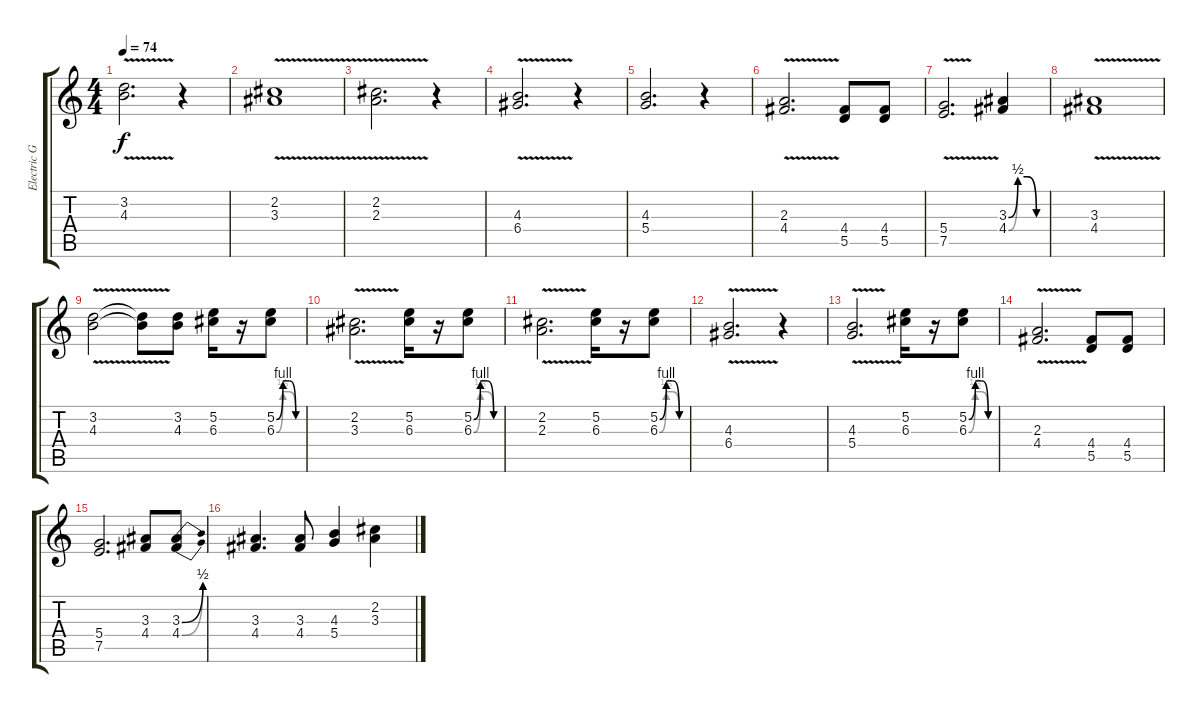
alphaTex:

\track ("Electric Guitars (Felder-5, Walsh-6)" "Electric G") {instrument distortionguitar}
\staff {score tabs}
\tuning (E4 B3 G3 D3 A2 E2) {hide}
\ts (4 4)
\tempo 74
\clef g2
\ks c
(3.2{v} 4.3{v}).2{d dy f} r.4 |
(2.2{v} 3.3{v}).1 |
(2.2{v} 2.3{v}).2{d} r.4 |
(4.3{v} 6.4{v}).2{d} r.4 |
(4.3 5.4).2{d} r.4 |
(2.3{v} 4.4{v}).2{d} (4.4 5.5).8 (4.4 5.5).8 |
(5.4{v} 7.5{v}).2{d} (3.3{be (custom 0 0 15 2 30 2 45 0 60 0)} 4.4{be (custom 0 0 15 2 30 2 45 0 60 0)}).4 |
(3.3{v} 4.4{v}).1 |
(3.2{v} 4.3{v}).2 (3.2{t} 4.3{t}).8 (3.2 4.3).8 (5.2 6.3).16 r.16 (5.2{be (custom 0 0 15 4 30 4 45 0 60 0)} 6.3{be (custom 0 0 15 2 30 2 45 0 60 0)}).8 |
(2.2{v} 3.3{v}).2{d} (5.2 6.3).16 r.16 (5.2{be (custom 0 0 15 4 30 4 45 0 60 0)} 6.3{be (custom 0 0 15 2 30 2 45 0 60 0)}).8 |
(2.2{v} 2.3{v}).2{d} (5.2 6.3).16 r.16 (5.2{be (custom 0 0 15 4 30 4 45 0 60 0)} 6.3{be (custom 0 0 15 2 30 2 45 0 60 0)}).8 |
(4.3{v} 6.4{v}).2{d} r.4 |
(4.3{v} 5.4{v}).2{d} (5.2 6.3).16 r.16 (5.2{be (custom 0 0 15 4 30 4 45 0 60 0)} 6.3{be (custom 0 0 15 2 30 2 45 0 60 0)}).8 |
(2.3{v} 4.4{v}).2{d} (4.4 5.5).8 (4.4 5.5).8 |
(5.4 7.5).2{d} (3.3 4.4).8 (3.3{be (bend 0 0 60 2)} 4.4{be (bend 0 0 60 2)}).8 |
(3.3 4.4).4{d} (3.3 4.4).8 (4.3 5.4).4 (2.2 3.3).4
